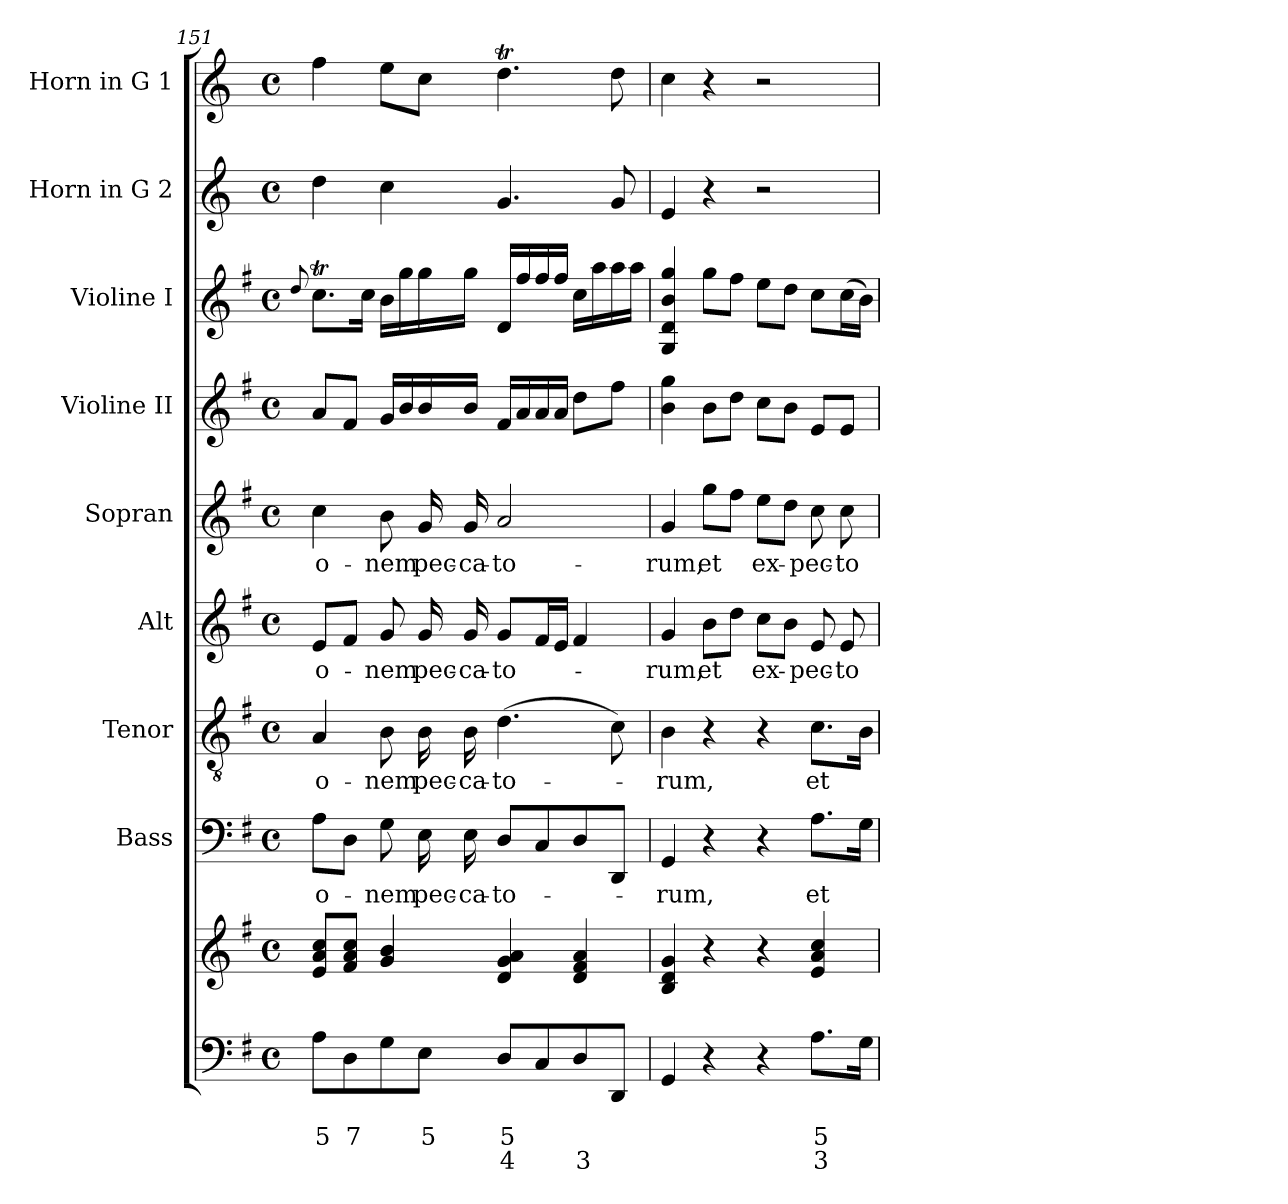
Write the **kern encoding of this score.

**kern	**text	**text	**text	**kern	**kern	**text	**kern	**text	**kern	**text	**kern	**text	**kern	**kern	**kern	**kern
*part9	*part9	*part9	*part9	*part9	*part8	*part8	*part7	*part7	*part6	*part6	*part5	*part5	*part4	*part3	*part2	*part1
*staff10	*staff10	*staff10	*staff10	*staff9	*staff8	*staff8	*staff7	*staff7	*staff6	*staff6	*staff5	*staff5	*staff4	*staff3	*staff2	*staff1
*	*	*	*	*	*I"Bass	*	*I"Tenor	*	*I"Alt	*	*I"Sopran	*	*I"Violine II	*I"Violine I	*I"Horn in G 2	*I"Horn in G 1
*	*	*	*	*	*I'B.	*	*I'T.	*	*I'A.	*	*I'S.	*	*I'Vl. II	*I'Vl. I	*	*
*clefF4	*	*	*	*clefG2	*clefF4	*	*clefGv2	*	*clefG2	*	*clefG2	*	*clefG2	*clefG2	*clefG2	*clefG2
*	*	*	*	*	*	*	*	*	*	*	*	*	*	*	*ITrd3c5	*ITrd3c5
*k[f#]	*	*	*	*k[f#]	*k[f#]	*	*k[f#]	*	*k[f#]	*	*k[f#]	*	*k[f#]	*k[f#]	*k[f#]	*k[f#]
*G:	*	*	*	*G:	*G:	*	*G:	*	*G:	*	*G:	*	*G:	*G:	*G:	*G:
*M4/4	*	*	*	*M4/4	*M4/4	*	*M4/4	*	*M4/4	*	*M4/4	*	*M4/4	*M4/4	*M4/4	*M4/4
*met(c)	*	*	*	*met(c)	*met(c)	*	*met(c)	*	*met(c)	*	*met(c)	*	*met(c)	*met(c)	*met(c)	*met(c)
=151	=151	=151	=151	=151	=151	=151	=151	=151	=151	=151	=151	=151	=151	=151	=151	=151
.	.	.	.	.	.	.	.	.	.	.	.	.	.	8qqdd/	.	.
!	!	!LO:LY:b	!	!	!	!LO:LY:b	!	!LO:LY:b	!	!LO:LY:b	!	!LO:LY:b	!	!	!	!
8A\L	.	5	.	8e/ 8a/ 8cc/L	8A\L	-o-	4A/	-o-	8e/L	-o-	4cc\	-o-	8a/L	8.ccT\L	4a\	4cc\
!	!	!LO:LY:b	!	!	!	!	!	!	!	!	!	!	!	!	!	!
8D\	.	7	.	8f#/ 8a/ 8cc/J	8D\J	.	.	.	8f#/J	.	.	.	8f#/J	.	.	.
.	.	.	.	.	.	.	.	.	.	.	.	.	.	16cc\Jk	.	.
!	!	!	!	!	!	!LO:LY:b	!	!LO:LY:b	!	!LO:LY:b	!	!LO:LY:b	!	!	!	!
8G\	.	.	.	4g/ 4b/	8G\	-nem	8B\	-nem	8g/	-nem	8b\	-nem	16g/LL	16b\LL	4g\	8b\L
.	.	.	.	.	.	.	.	.	.	.	.	.	16b/	16gg\	.	.
!	!	!LO:LY:b	!	!	!	!LO:LY:b	!	!LO:LY:b	!	!LO:LY:b	!	!LO:LY:b	!	!	!	!
8E\J	.	5	.	.	16E\	pec-	16B\	pec-	16g/	pec-	16g/	pec-	16b/	16gg\	.	8g\J
!	!	!	!	!	!	!LO:LY:b	!	!LO:LY:b	!	!LO:LY:b	!	!LO:LY:b	!	!	!	!
.	.	.	.	.	16E\	-ca-	16B\	-ca-	16g/	-ca-	16g/	-ca-	16b/JJ	16gg\JJ	.	.
!	!	!LO:LY:b	!LO:LY:b	!	!	!LO:LY:b	!	!LO:LY:b	!	!LO:LY:b	!	!LO:LY:b	!	!	!	!
8D/L	.	5	4	4d/ 4g/ 4a/	8D/L	-to-	(>4.d\	-to-	8g/L	-to-	2a/	-to-	16f#/LL	16d/LL	4.d/	4.aT\
.	.	.	.	.	.	.	.	.	.	.	.	.	16a/	16ff#/	.	.
8C/	.	.	.	.	8C/	.	.	.	16f#/L	.	.	.	16a/	16ff#/	.	.
.	.	.	.	.	.	.	.	.	16e/JJ	.	.	.	16a/JJ	16ff#/JJ	.	.
!	!	!	!LO:LY:b	!	!	!	!	!	!	!	!	!	!	!	!	!
8D/	.	.	3	4d/ 4f#/ 4a/	8D/	.	.	.	4f#/	.	.	.	8dd\L	16cc\LL	.	.
.	.	.	.	.	.	.	.	.	.	.	.	.	.	16aa\	.	.
8DD/J	.	.	.	.	8DD/J	.	8c\)	.	.	.	.	.	8ff#\J	16aa\	8d/	8a\
.	.	.	.	.	.	.	.	.	.	.	.	.	.	16aa\JJ	.	.
=152	=152	=152	=152	=152	=152	=152	=152	=152	=152	=152	=152	=152	=152	=152	=152	=152
!	!	!	!	!	!	!LO:LY:b	!	!LO:LY:b	!	!LO:LY:b	!	!LO:LY:b	!	!	!	!
4GG/	.	.	.	4B/ 4d/ 4g/	4GG/	-rum,	4B\	-rum,	4g/	-rum,	4g/	-rum,	4b\ 4gg\	4G/ 4d/ 4b/ 4gg/	4B/	4g\
!	!	!	!	!	!	!	!	!	!	!LO:LY:b	!	!LO:LY:b	!	!	!	!
4r	.	.	.	4r	4r	.	4r	.	8b\L	et	8gg\L	et	8b\L	8gg\L	4r	4r
.	.	.	.	.	.	.	.	.	8dd\J	.	8ff#\J	.	8dd\J	8ff#\J	.	.
!	!	!	!	!	!	!	!	!	!	!LO:LY:b	!	!LO:LY:b	!	!	!	!
4r	.	.	.	4r	4r	.	4r	.	8cc\L	ex-	8ee\L	ex-	8cc\L	8ee\L	2r	2r
.	.	.	.	.	.	.	.	.	8b\J	.	8dd\J	.	8b\J	8dd\J	.	.
!	!	!LO:LY:b	!LO:LY:b	!	!	!LO:LY:b	!	!LO:LY:b	!	!LO:LY:b	!	!LO:LY:b	!	!	!	!
8.A\L	.	5	3	4e/ 4a/ 4cc/	8.A\L	et	8.c\L	et	8e/	-pec-	8cc\	-pec-	8e/L	8cc\L	.	.
!	!	!	!	!	!	!	!	!	!	!LO:LY:b	!	!LO:LY:b	!	!	!	!
.	.	.	.	.	.	.	.	.	8e/	-to	8cc\	-to	8e/J	(>16cc\L	.	.
!	!	!LO:LY:b	!LO:LY:b	!	!	!	!	!	!	!	!	!	!	!	!	!
16G\Jk	.	_	_	.	16G\Jk	.	16B\Jk	.	.	.	.	.	.	16b\JJ)	.	.
=	=	=	=	=	=	=	=	=	=	=	=	=	=	=	=	=
*-	*-	*-	*-	*-	*-	*-	*-	*-	*-	*-	*-	*-	*-	*-	*-	*-
